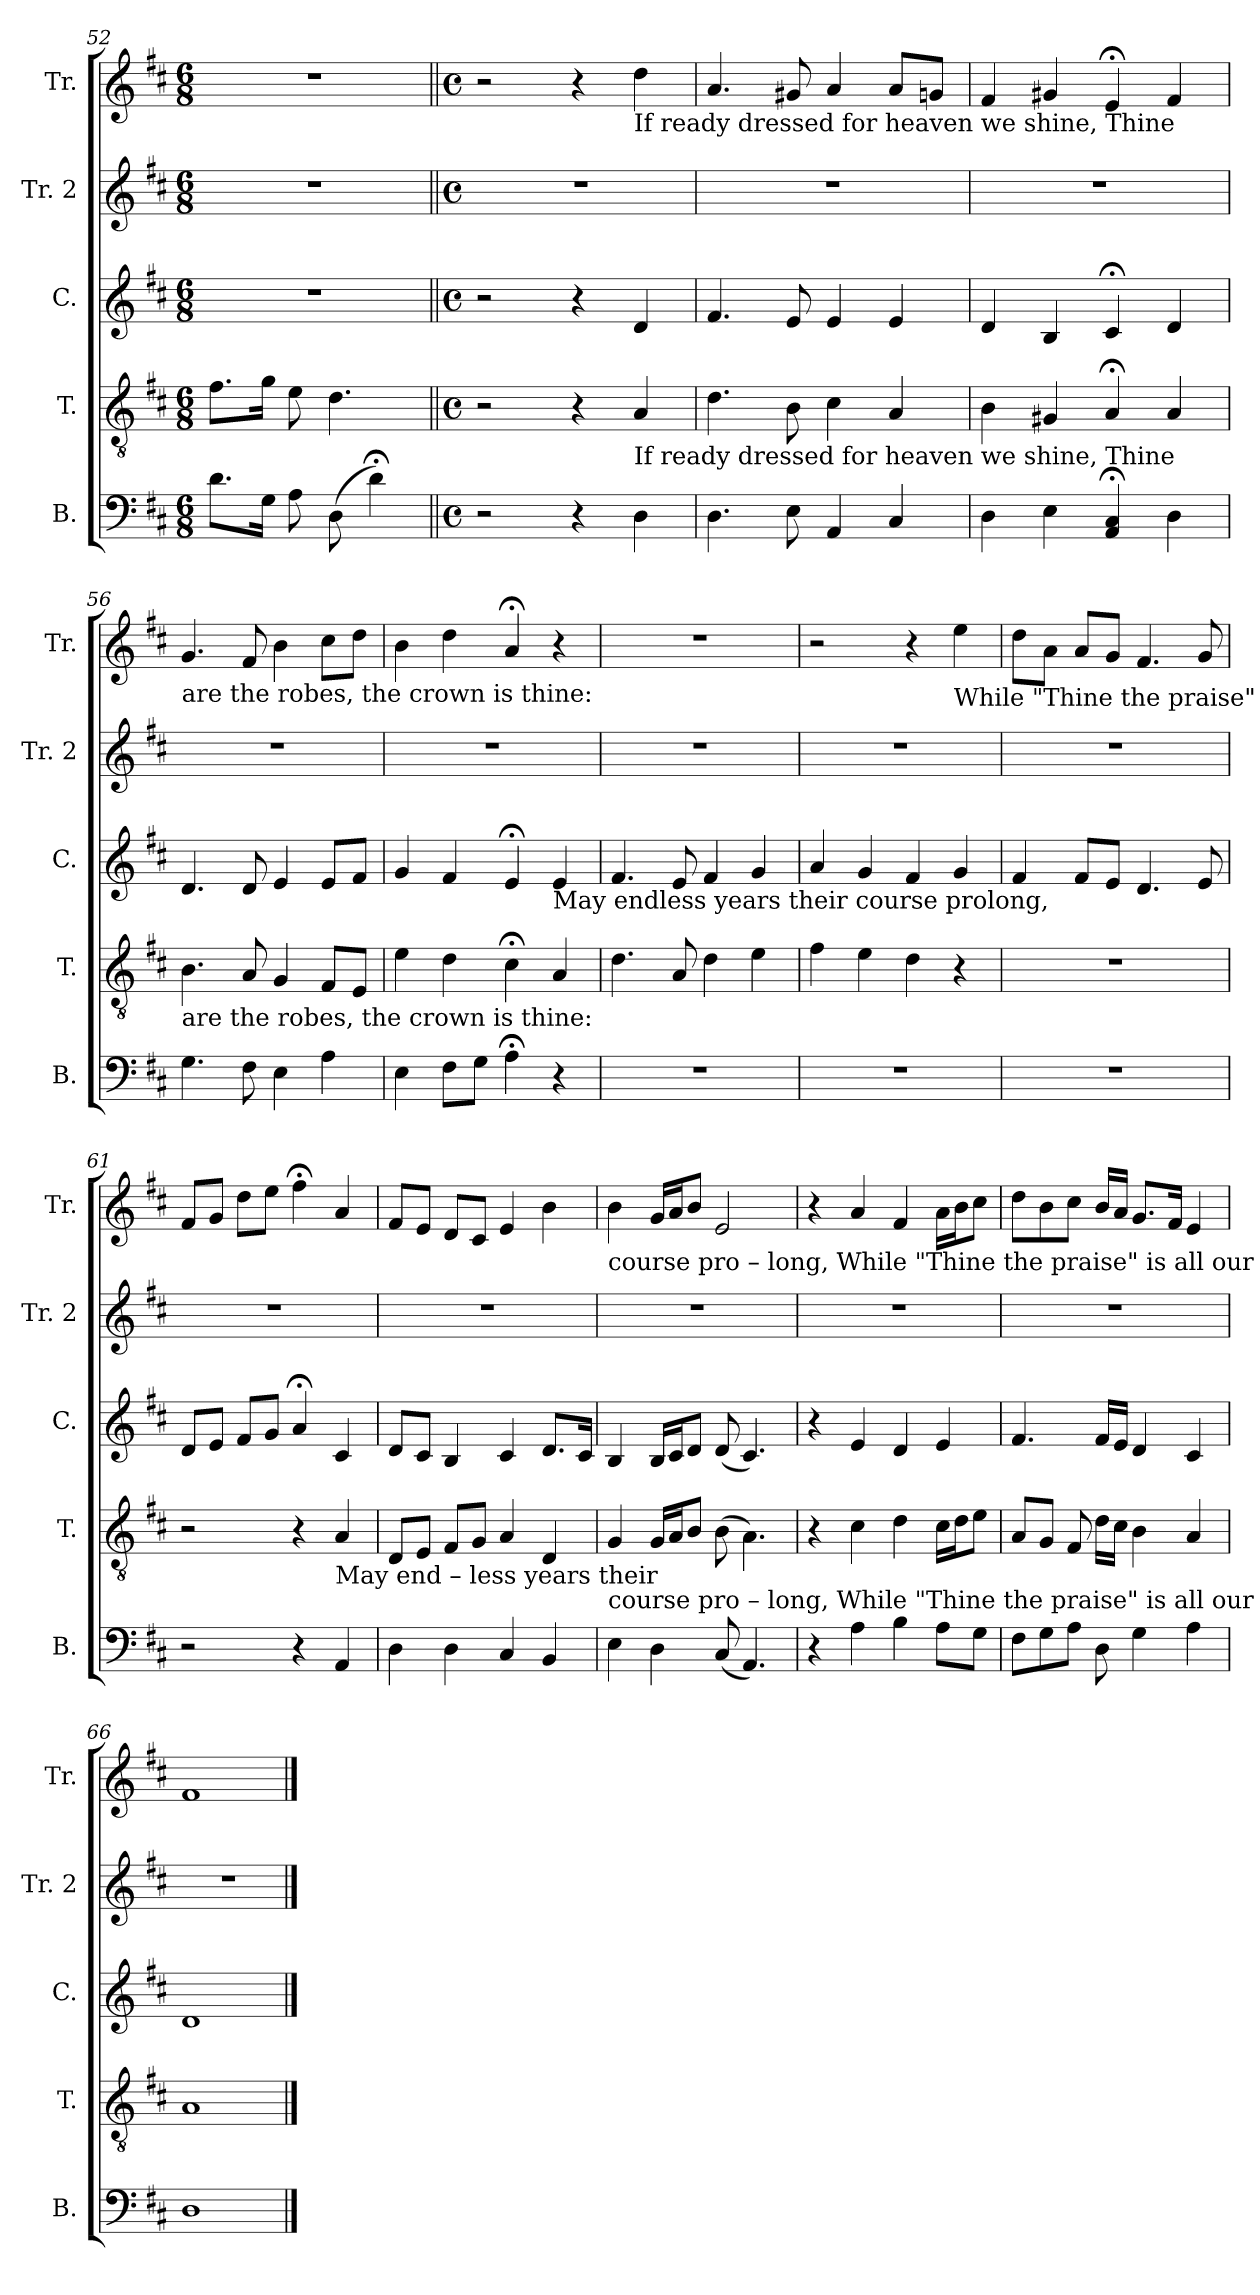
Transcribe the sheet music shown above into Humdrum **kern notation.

**kern	**kern	**kern	**kern	**kern
*part5	*part4	*part3	*part2	*part1
*staff5	*staff4	*staff3	*staff2	*staff1
*I"B.	*I"T.	*I"C.	*I"Tr. 2	*I"Tr.
*I'B.	*I'T.	*I'C.	*I'Tr. 2	*I'Tr.
*clefF4	*clefGv2	*clefG2	*clefG2	*clefG2
*k[f#c#]	*k[f#c#]	*k[f#c#]	*k[f#c#]	*k[f#c#]
*M6/8	*M6/8	*M6/8	*M6/8	*M6/8
=52	=52	=52	=52	=52
8.d\L	8.f#\L	2.r	2.r	2.r
16G\Jk	16g\Jk	.	.	.
8A\	8e\	.	.	.
(>8D\	4.d\	.	.	.
4d;<\)	.	.	.	.
=53||	=53||	=53||	=53||	=53||
*M4/4	*M4/4	*M4/4	*M4/4	*M4/4
*met(c)	*met(c)	*met(c)	*met(c)	*met(c)
*	*	*	*	*MM80
2r	2r	2r	1r	2r
4r	4r	4r	.	4r
!	!	!	!	!LO:TX:b:t=If ready dressed for heaven we shine, Thine
!	!LO:TX:b:t=If ready dressed for heaven we shine, Thine	!	!	!
4D\	4A/	4d/	.	4dd\
=54	=54	=54	=54	=54
4.D\	4.d\	4.f#/	1r	4.a/
8E\	8B\	8e/	.	8g#X/
4AA/	4c#\	4e/	.	4a/
4C#/	4A/	4e/	.	8a/L
.	.	.	.	8gn/J
=55	=55	=55	=55	=55
4D\	4B\	4d/	1r	4f#/
4E\	4G#X/	4B/	.	4g#X/
4AA/;< 4C#/;<	4A;</	4c#;</	.	4e;</
4D\	4A/	4d/	.	4f#/
!!LO:LB:g=z
=56	=56	=56	=56	=56
!	!	!	!	!LO:TX:b:t=are the robes, the crown is thine&colon;
!	!LO:TX:b:t=are the robes, the crown is thine&colon;	!	!	!
4.G\	4.B\	4.d/	1r	4.g/
8F#\	8A/	8d/	.	8f#/
4E\	4G/	4e/	.	4b\
4A\	8F#/L	8e/L	.	8cc#\L
.	8E/J	8f#/J	.	8dd\J
=57	=57	=57	=57	=57
4E\	4e\	4g/	1r	4b\
8F#\L	4d\	4f#/	.	4dd\
8G\J	.	.	.	.
4A;<\	4c#;<\	4e;</	.	4a;</
!	!	!LO:TX:b:t=May endless years their course prolong,	!	!
4r	4A/	4e/	.	4r
=58	=58	=58	=58	=58
1r	4.d\	4.f#/	1r	1r
.	8A/	8e/	.	.
.	4d\	4f#/	.	.
.	4e\	4g/	.	.
=59	=59	=59	=59	=59
1r	4f#\	4a/	1r	2r
.	4e\	4g/	.	.
.	4d\	4f#/	.	4r
!	!	!	!	!LO:TX:b:t=While "Thine  the  praise"   is    all   our   song.  May   end – less  years  their
.	4r	4g/	.	4ee\
=60	=60	=60	=60	=60
1r	1r	4f#/	1r	8dd\L
.	.	.	.	8a\J
.	.	8f#/L	.	8a/L
.	.	8e/J	.	8g/J
.	.	4.d/	.	4.f#/
.	.	8e/	.	8g/
=61	=61	=61	=61	=61
2r	2r	8d/L	1r	8f#/L
.	.	8e/J	.	8g/J
.	.	8f#/L	.	8dd\L
.	.	8g/J	.	8ee\J
4r	4r	4a;</	.	4ff#;<\
!	!LO:TX:b:t=May   end – less  years   their	!	!	!
4AA/	4A/	4c#/	.	4a/
=62	=62	=62	=62	=62
4D\	8D/L	8d/L	1r	8f#/L
.	8E/J	8c#/J	.	8e/J
4D\	8F#/L	4B/	.	8d/L
.	8G/J	.	.	8c#/J
4C#/	4A/	4c#/	.	4e/
4BB/	4D/	8.d/L	.	4b\
.	.	16c#/Jk	.	.
!!LO:LB:g=z
=63	=63	=63	=63	=63
!	!	!	!	!LO:TX:b:t=course  pro  –  long,           While "Thine the  praise"    is    all    our   song.
!	!LO:TX:b:t=course  pro  –  long,           While "Thine the  praise"    is    all    our   song.	!	!	!
4E\	4G/	4B/	1r	4b\
4D\	16G/LL	16B/LL	.	16g/LL
.	16A/J	16c#/J	.	16a/J
.	8B/J	8d/J	.	8b/J
(<8C#/	(>8B\	(<8d/	.	2e/
4.AA/)	4.A\)	4.c#/)	.	.
=64	=64	=64	=64	=64
4r	4r	4r	1r	4r
4A\	4c#\	4e/	.	4a/
4B\	4d\	4d/	.	4f#/
8A\L	16c#\LL	4e/	.	16a\LL
.	16d\J	.	.	16b\J
8G\J	8e\J	.	.	8cc#\J
=65	=65	=65	=65	=65
8F#\L	8A/L	4.f#/	1r	8dd\L
8G\	8G/J	.	.	8b\
8A\J	8F#/	.	.	8cc#\J
8D\	16d\LL	16f#/LL	.	16b/LL
.	16c#\JJ	16e/JJ	.	16a/JJ
4G\	4B\	4d/	.	8.g/L
.	.	.	.	16f#/Jk
4A\	4A/	4c#/	.	4e/
=66	=66	=66	=66	=66
1D	1A	1d	1r	1f#
==	==	==	==	==
*-	*-	*-	*-	*-
